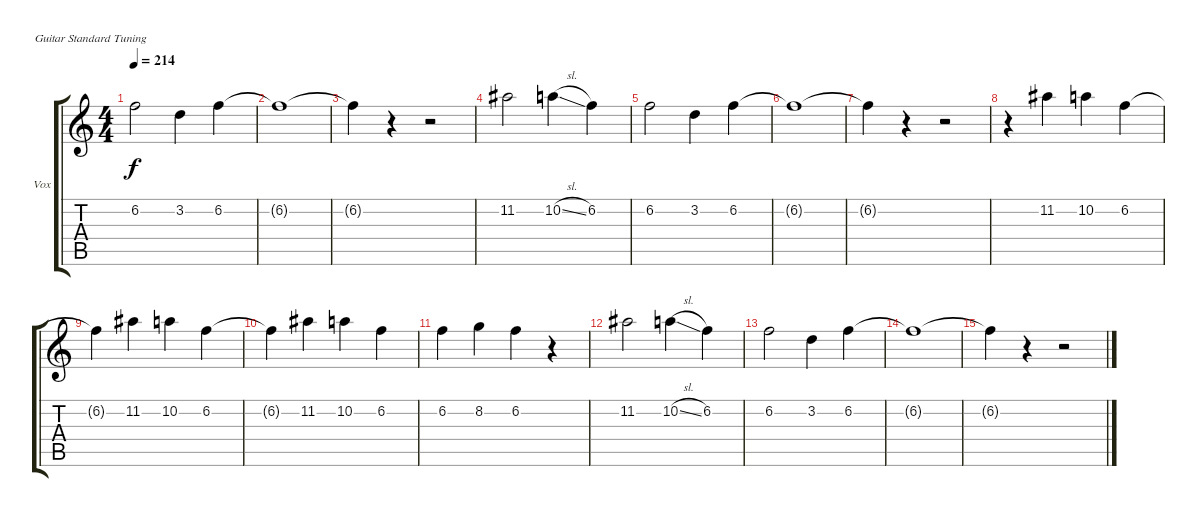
\defaultSystemsLayout 4
\bracketExtendMode groupsimilarinstruments
\firstSystemTrackNameOrientation horizontal
\otherSystemsTrackNameOrientation horizontal
\track ("Tim - Vocals" "Vox") {instrument distortionguitar}
\staff {score tabs}
\tuning (E4 B3 G3 D3 A2 E2)
\ts (4 4)
\tempo 214
\clef g2
\ks c
6.2.2{dy f} 3.2.4 6.2.4 |
6.2{t}.1 |
6.2{t}.4 r.4 r.2 |
11.2.2 10.2{sl}.4 6.2.4 |
6.2.2 3.2.4 6.2.4 |
6.2{t}.1 |
6.2{t}.4 r.4 r.2 |
r.4 11.2.4 10.2.4 6.2.4 |
6.2{t}.4 11.2.4 10.2.4 6.2.4 |
6.2{t}.4 11.2.4 10.2.4 6.2.4 |
6.2.4 8.2.4 6.2.4 r.4 |
11.2.2 10.2{sl}.4 6.2.4 |
6.2.2 3.2.4 6.2.4 |
6.2{t}.1 |
6.2{t}.4 r.4 r.2
